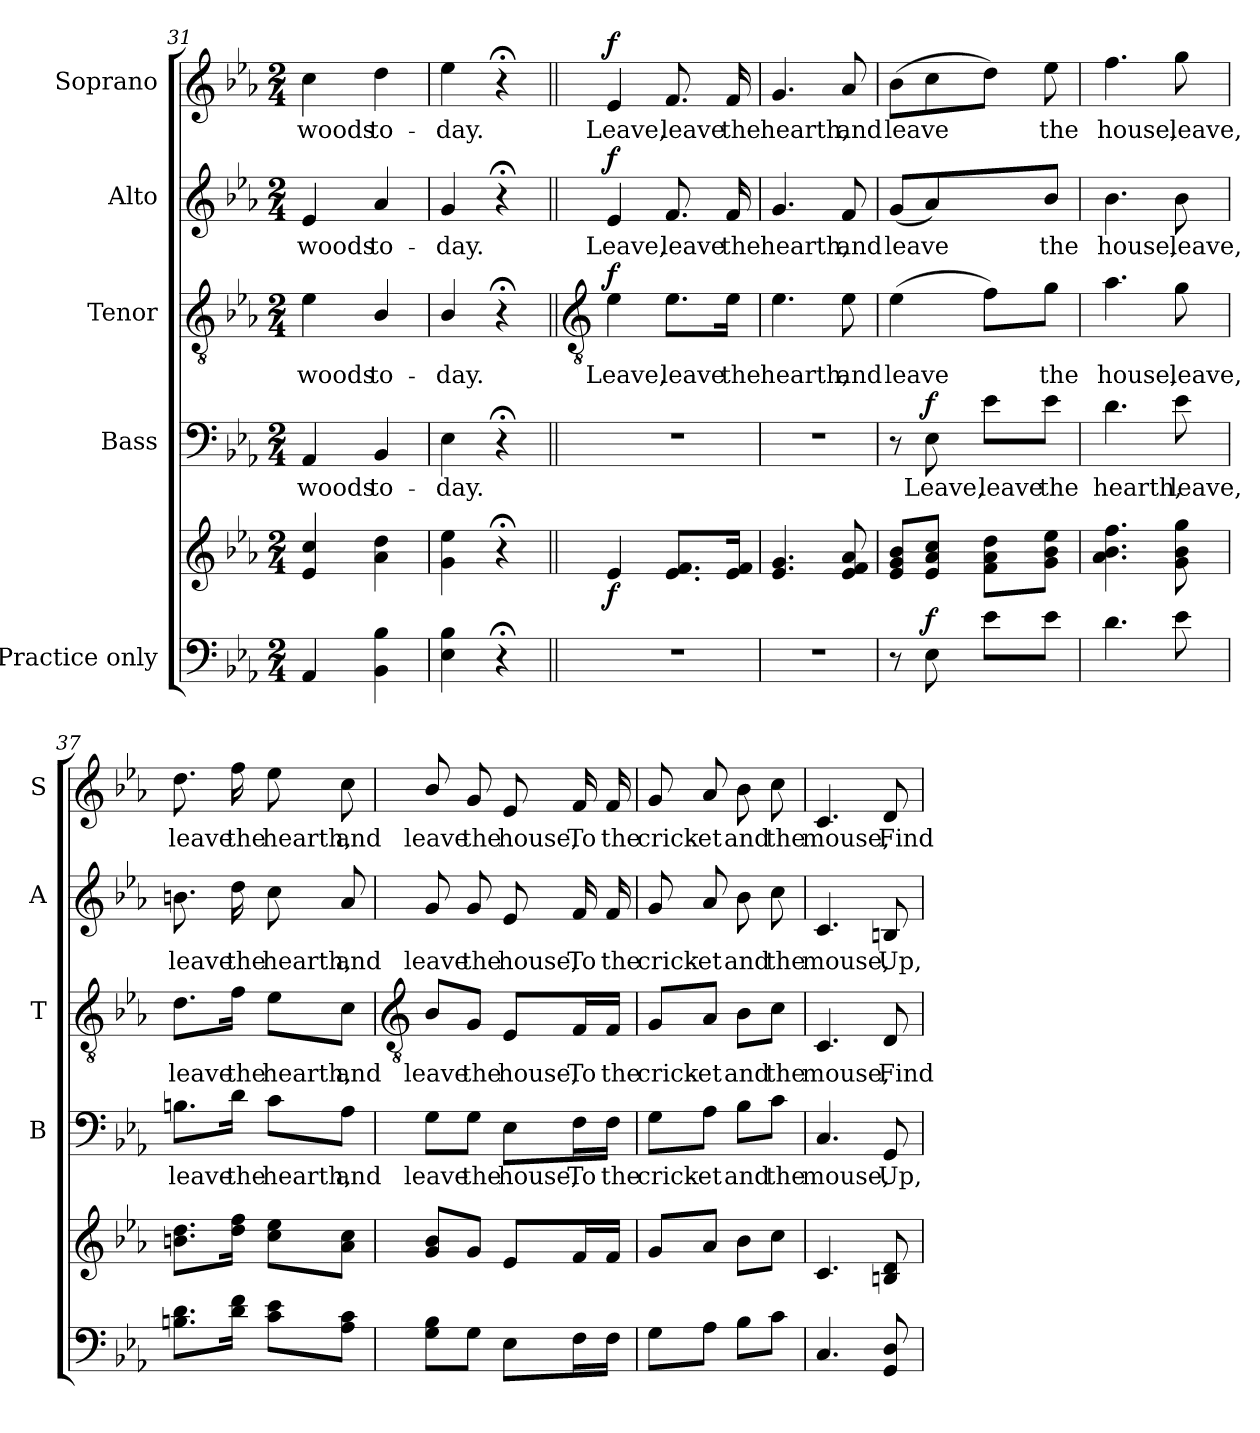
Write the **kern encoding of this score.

**kern	**kern	**dynam	**kern	**text	**dynam	**kern	**text	**dynam	**kern	**text	**dynam	**kern	**text	**dynam
*part5	*part5	*part5	*part4	*part4	*part4	*part3	*part3	*part3	*part2	*part2	*part2	*part1	*part1	*part1
*staff6	*staff5	*staff5/6	*staff4	*staff4	*staff4	*staff3	*staff3	*staff3	*staff2	*staff2	*staff2	*staff1	*staff1	*staff1
*I"Practice only	*	*	*I"Bass	*	*	*I"Tenor	*	*	*I"Alto	*	*	*I"Soprano	*	*
*	*	*	*I'B	*	*	*I'T	*	*	*I'A	*	*	*I'S	*	*
*clefF4	*clefG2	*	*clefF4	*	*	*clefGv2	*	*	*clefG2	*	*	*clefG2	*	*
*k[b-e-a-]	*k[b-e-a-]	*	*k[b-e-a-]	*	*	*k[b-e-a-]	*	*	*k[b-e-a-]	*	*	*k[b-e-a-]	*	*
*E-:	*E-:	*	*E-:	*	*	*E-:	*	*	*E-:	*	*	*E-:	*	*
*M2/4	*M2/4	*	*M2/4	*	*	*M2/4	*	*	*M2/4	*	*	*M2/4	*	*
=31	=31	=31	=31	=31	=31	=31	=31	=31	=31	=31	=31	=31	=31	=31
!	!	!	!	!LO:LY:b	!	!	!LO:LY:b	!	!	!LO:LY:b	!	!	!LO:LY:b	!
4AA-	4e- 4cc	.	4AA-	woods	.	4e-	woods	.	4e-	woods	.	4cc	woods	.
!	!	!	!	!LO:LY:b	!	!	!LO:LY:b	!	!	!LO:LY:b	!	!	!LO:LY:b	!
4BB- 4B-	4a- 4dd	.	4BB-	to-	.	4B-/	to-	.	4a-	to-	.	4dd	to-	.
=32	=32	=32	=32	=32	=32	=32	=32	=32	=32	=32	=32	=32	=32	=32
!	!	!	!	!LO:LY:b	!	!	!LO:LY:b	!	!	!LO:LY:b	!	!	!LO:LY:b	!
4E- 4B-	4g 4ee-	.	4E-	-day.	.	4B-/	-day.	.	4g	-day.	.	4ee-	-day.	.
4r;<	4r;<	.	4r;<	.	.	4r;<	.	.	4r;<	.	.	4r;<	.	.
!!LO:LB:g=z
=33||	=33||	=33||	=33||	=33||	=33||	=33||	=33||	=33||	=33||	=33||	=33||	=33||	=33||	=33||
*	*	*	*	*	*	*clefGv2	*	*	*	*	*	*	*	*
!LO:N:vis=1	!	!LO:DY:b	!LO:N:vis=1	!	!	!	!LO:LY:b	!LO:DY:b	!	!LO:LY:b	!LO:DY:b	!	!LO:LY:b	!LO:DY:b
2r	4e-/	f	2r	.	.	4e-	Leave,	f	4e-/	Leave,	f	4e-/	Leave,	f
!	!	!	!	!	!	!	!LO:LY:b	!	!	!LO:LY:b	!	!	!LO:LY:b	!
.	8.e- 8.fL	.	.	.	.	8.e-\L	leave	.	8.f	leave	.	8.f	leave	.
!	!	!	!	!	!	!	!LO:LY:b	!	!	!LO:LY:b	!	!	!LO:LY:b	!
.	16e- 16fJ	.	.	.	.	16e-\Jk	the	.	16f	the	.	16f	the	.
=34	=34	=34	=34	=34	=34	=34	=34	=34	=34	=34	=34	=34	=34	=34
!LO:N:vis=1	!	!	!LO:N:vis=1	!	!	!	!LO:LY:b	!	!	!LO:LY:b	!	!	!LO:LY:b	!
2r	4.e- 4.g	.	2r	.	.	4.e-	hearth,	.	4.g	hearth,	.	4.g	hearth,	.
!	!	!	!	!	!	!	!LO:LY:b	!	!	!LO:LY:b	!	!	!LO:LY:b	!
.	8e- 8f 8a-	.	.	.	.	8e-	and	.	8f	and	.	8a-	and	.
=35	=35	=35	=35	=35	=35	=35	=35	=35	=35	=35	=35	=35	=35	=35
!	!	!	!	!	!	!	!LO:LY:b	!	!	!LO:LY:b	!	!	!LO:LY:b	!
8r	8e- 8g 8b-L	.	8r	.	.	(>4e-	leave	.	(<8gL	leave	.	(>8b-L	leave	.
!	!	!LO:DY:a=2	!	!LO:LY:b	!LO:DY:b	!	!	!	!	!	!	!	!	!
8E-	8e- 8a- 8ccJ	f	8E-	Leave,	f	.	.	.	4a-)	.	.	8cc	.	.
!	!	!	!	!LO:LY:b	!	!	!	!	!	!	!	!	!	!
8e-L	8f 8a- 8ddL	.	8e-\L	leave	.	8f\L)	.	.	.	.	.	8ddJ)	.	.
!	!	!	!	!LO:LY:b	!	!	!LO:LY:b	!	!	!LO:LY:b	!	!	!LO:LY:b	!
8e-J	8g 8b- 8ee-J	.	8e-\J	the	.	8g\J	the	.	8b-J	the	.	8ee-	the	.
=36	=36	=36	=36	=36	=36	=36	=36	=36	=36	=36	=36	=36	=36	=36
!	!	!	!	!LO:LY:b	!	!	!LO:LY:b	!	!	!LO:LY:b	!	!	!LO:LY:b	!
4.d	4.a- 4.b- 4.ff	.	4.d	hearth,	.	4.a-	house,	.	4.b-	house,	.	4.ff	house,	.
!	!	!	!	!LO:LY:b	!	!	!LO:LY:b	!	!	!LO:LY:b	!	!	!LO:LY:b	!
8e-	8g 8b- 8gg	.	8e-	leave,	.	8g	leave,	.	8b-	leave,	.	8gg	leave,	.
=37	=37	=37	=37	=37	=37	=37	=37	=37	=37	=37	=37	=37	=37	=37
!	!	!	!	!LO:LY:b	!	!	!LO:LY:b	!	!	!LO:LY:b	!	!	!LO:LY:b	!
8.Bn 8.dL	8.bn 8.ddL	.	8.Bn\L	leave	.	8.d\L	leave	.	8.bn	leave	.	8.dd	leave	.
!	!	!	!	!LO:LY:b	!	!	!LO:LY:b	!	!	!LO:LY:b	!	!	!LO:LY:b	!
16d 16fJ	16dd 16ffJ	.	16d\Jk	the	.	16f\Jk	the	.	16dd	the	.	16ff	the	.
!	!	!	!	!LO:LY:b	!	!	!LO:LY:b	!	!	!LO:LY:b	!	!	!LO:LY:b	!
8c 8e-L	8cc 8ee-L	.	8c\L	hearth,	.	8e-\L	hearth,	.	8cc	hearth,	.	8ee-	hearth,	.
!	!	!	!	!LO:LY:b	!	!	!LO:LY:b	!	!	!LO:LY:b	!	!	!LO:LY:b	!
8A- 8cJ	8a- 8ccJ	.	8A-\J	and	.	8c\J	and	.	8a-	and	.	8cc	and	.
!!LO:LB:g=z
=38	=38	=38	=38	=38	=38	=38	=38	=38	=38	=38	=38	=38	=38	=38
*	*	*	*	*	*	*clefGv2	*	*	*	*	*	*	*	*
!	!	!	!	!LO:LY:b	!	!	!LO:LY:b	!	!	!LO:LY:b	!	!	!LO:LY:b	!
8G 8B-L	8g 8b-L	.	8G\L	leave	.	8B-/L	leave	.	8g	leave	.	8b-/	leave	.
!	!	!	!	!LO:LY:b	!	!	!LO:LY:b	!	!	!LO:LY:b	!	!	!LO:LY:b	!
8GJ	8gJ	.	8G\J	the	.	8G/J	the	.	8g	the	.	8g	the	.
!	!	!	!	!LO:LY:b	!	!	!LO:LY:b	!	!	!LO:LY:b	!	!	!LO:LY:b	!
8E-L	8e-L	.	8E-\L	house,	.	8E-/L	house,	.	8e-	house,	.	8e-	house,	.
!	!	!	!	!LO:LY:b	!	!	!LO:LY:b	!	!	!LO:LY:b	!	!	!LO:LY:b	!
16FL	16fL	.	16F\L	To	.	16F/L	To	.	16f	To	.	16f	To	.
!	!	!	!	!LO:LY:b	!	!	!LO:LY:b	!	!	!LO:LY:b	!	!	!LO:LY:b	!
16FJJ	16fJJ	.	16F\JJ	the	.	16F/JJ	the	.	16f	the	.	16f	the	.
=39	=39	=39	=39	=39	=39	=39	=39	=39	=39	=39	=39	=39	=39	=39
!	!	!	!	!LO:LY:b	!	!	!LO:LY:b	!	!	!LO:LY:b	!	!	!LO:LY:b	!
8GL	8gL	.	8G\L	crick-	.	8G/L	crick-	.	8g	crick-	.	8g	crick-	.
!	!	!	!	!LO:LY:b	!	!	!LO:LY:b	!	!	!LO:LY:b	!	!	!LO:LY:b	!
8A-J	8a-J	.	8A-\J	-et	.	8A-/J	-et	.	8a-	-et	.	8a-	-et	.
!	!	!	!	!LO:LY:b	!	!	!LO:LY:b	!	!	!LO:LY:b	!	!	!LO:LY:b	!
8B-L	8b-L	.	8B-\L	and	.	8B-\L	and	.	8b-	and	.	8b-	and	.
!	!	!	!	!LO:LY:b	!	!	!LO:LY:b	!	!	!LO:LY:b	!	!	!LO:LY:b	!
8cJ	8ccJ	.	8c\J	the	.	8c\J	the	.	8cc	the	.	8cc	the	.
=40	=40	=40	=40	=40	=40	=40	=40	=40	=40	=40	=40	=40	=40	=40
!	!	!	!	!LO:LY:b	!	!	!LO:LY:b	!	!	!LO:LY:b	!	!	!LO:LY:b	!
4.C	4.c	.	4.C	mouse,	.	4.C	mouse,	.	4.c	mouse,	.	4.c	mouse,	.
!	!	!	!	!LO:LY:b	!	!	!LO:LY:b	!	!	!LO:LY:b	!	!	!LO:LY:b	!
8GG 8D	8Bn 8d	.	8GG	Up,	.	8D	Find	.	8Bn	Up,	.	8d	Find	.
=	=	=	=	=	=	=	=	=	=	=	=	=	=	=
*-	*-	*-	*-	*-	*-	*-	*-	*-	*-	*-	*-	*-	*-	*-
